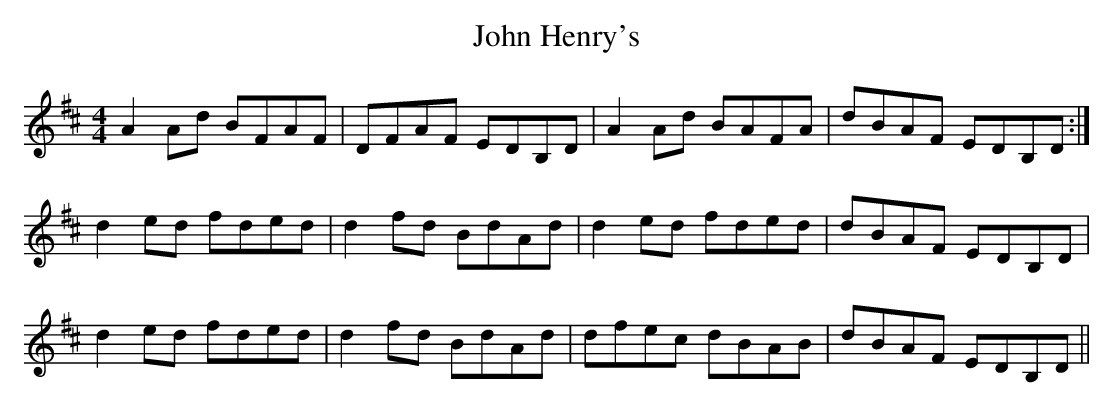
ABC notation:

X:1
T: John Henry's
M: 4/4
L: 1/8
K: D
A2 Ad BFAF | DFAF EDB,D | A2 Ad BAFA | dBAF EDB,D :|
d2 ed fded | d2 fd BdAd | d2 ed fded | dBAF EDB,D |
d2 ed fded | d2 fd BdAd | dfec dBAB | dBAF EDB,D ||
